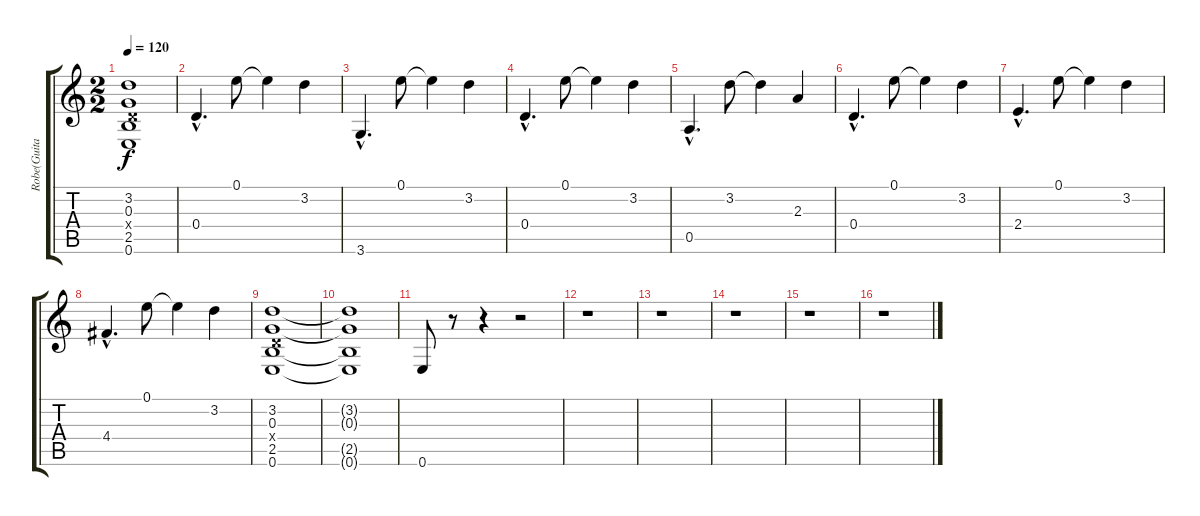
\track ("Robe(Guitarra limpia)" "Robe(Guita") {instrument electricguitarclean}
\staff {score tabs}
\tuning (E4 B3 G3 D3 A2 E2) {hide}
\ts (2 2)
\tempo 120
\clef g2
\ks c
(3.2 0.3 0.4{x} 2.5 0.6).1{dy f} |
0.4{hac}.4{d} 0.1.8 0.1{t}.4 3.2.4 |
3.6{hac}.4{d} 0.1.8 0.1{t}.4 3.2.4 |
0.4{hac}.4{d} 0.1.8 0.1{t}.4 3.2.4 |
0.5{hac}.4{d} 3.2.8 3.2{t}.4 2.3.4 |
0.4{hac}.4{d} 0.1.8 0.1{t}.4 3.2.4 |
2.4{hac}.4{d} 0.1.8 0.1{t}.4 3.2.4 |
4.4{hac}.4{d} 0.1.8 0.1{t}.4 3.2.4 |
(3.2 0.3 0.4{x} 2.5 0.6).1 |
(3.2{t} 0.3{t} 2.5{t} 0.6{t}).1 |
0.6.8 r.8 r.4 r.2 |
r.1 |
r.1 |
r.1 |
r.1 |
r.1
